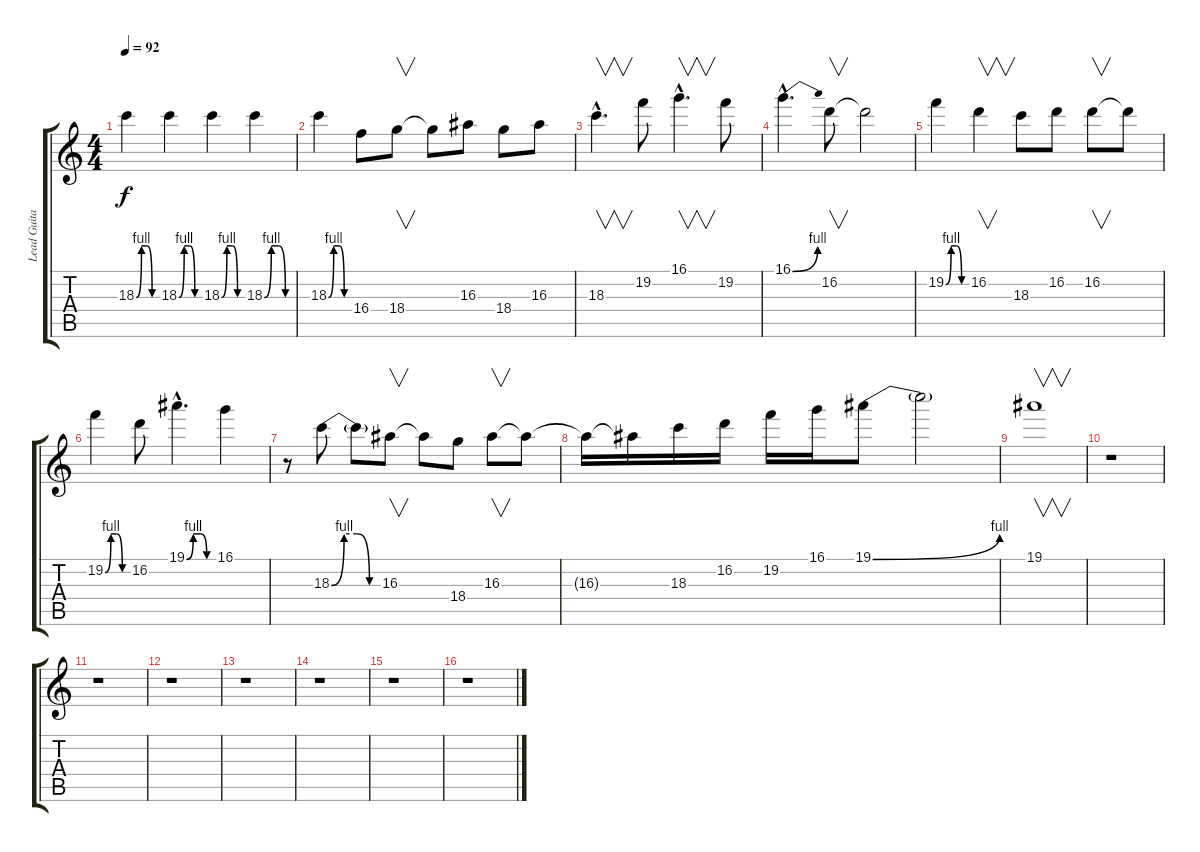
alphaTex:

\track ("Lead Guitar 2" "Lead Guita") {instrument distortionguitar}
\staff {score tabs}
\tuning (Eb4 Bb3 Gb3 Db3 Ab2 Eb2) {hide}
\ts (4 4)
\tempo 92
\clef g2
\ks c
18.3{be (custom 0 0 15 4 30 4 45 0 60 0)}.4{dy f instrument distortionguitar} 18.3{be (custom 0 0 15 4 30 4 45 0 60 0)}.4 18.3{be (custom 0 0 15 4 30 4 45 0 60 0)}.4 18.3{be (custom 0 0 15 4 30 4 45 0 60 0)}.4 |
18.3{be (custom 0 0 15 4 30 4 45 0 60 0)}.4 16.4.8 18.4.8{v} 18.4{t}.8 16.3.8 18.4.8 16.3.8 |
18.3{hac}.4{v d} 19.2.8 16.1{hac}.4{v d} 19.2.8 |
16.1{be (bend 0 0 60 4) hac}.4{d} 16.2.8{v} 16.2{t}.2 |
19.2{be (custom 0 0 15 4 30 4 45 0 60 0)}.4 16.2.4{v} 18.3.8 16.2.8 16.2.8{v} 16.2{t}.8 |
19.2{be (custom 0 0 15 4 30 4 45 0 60 0)}.4 16.2.8 19.1{be (custom 0 0 15 4 30 4 45 0 60 0) hac}.4{d} 16.1.4 |
r.8 18.3{be (custom 0 0 15 4 30 4 45 0 60 0)}.8 18.3{t}.8 16.3.8{v} 16.3{t}.8 18.4.8 16.3.8{v} 16.3{t}.8 |
16.3{t}.16 16.3{t}.16 18.3.16 16.2.16 19.2.16 16.1.16 19.1{be (bend 0 0 60 4)}.8 19.1{t}.2 |
19.1.1{v} |
r.1 |
r.1 |
r.1 |
r.1 |
r.1 |
r.1 |
r.1
